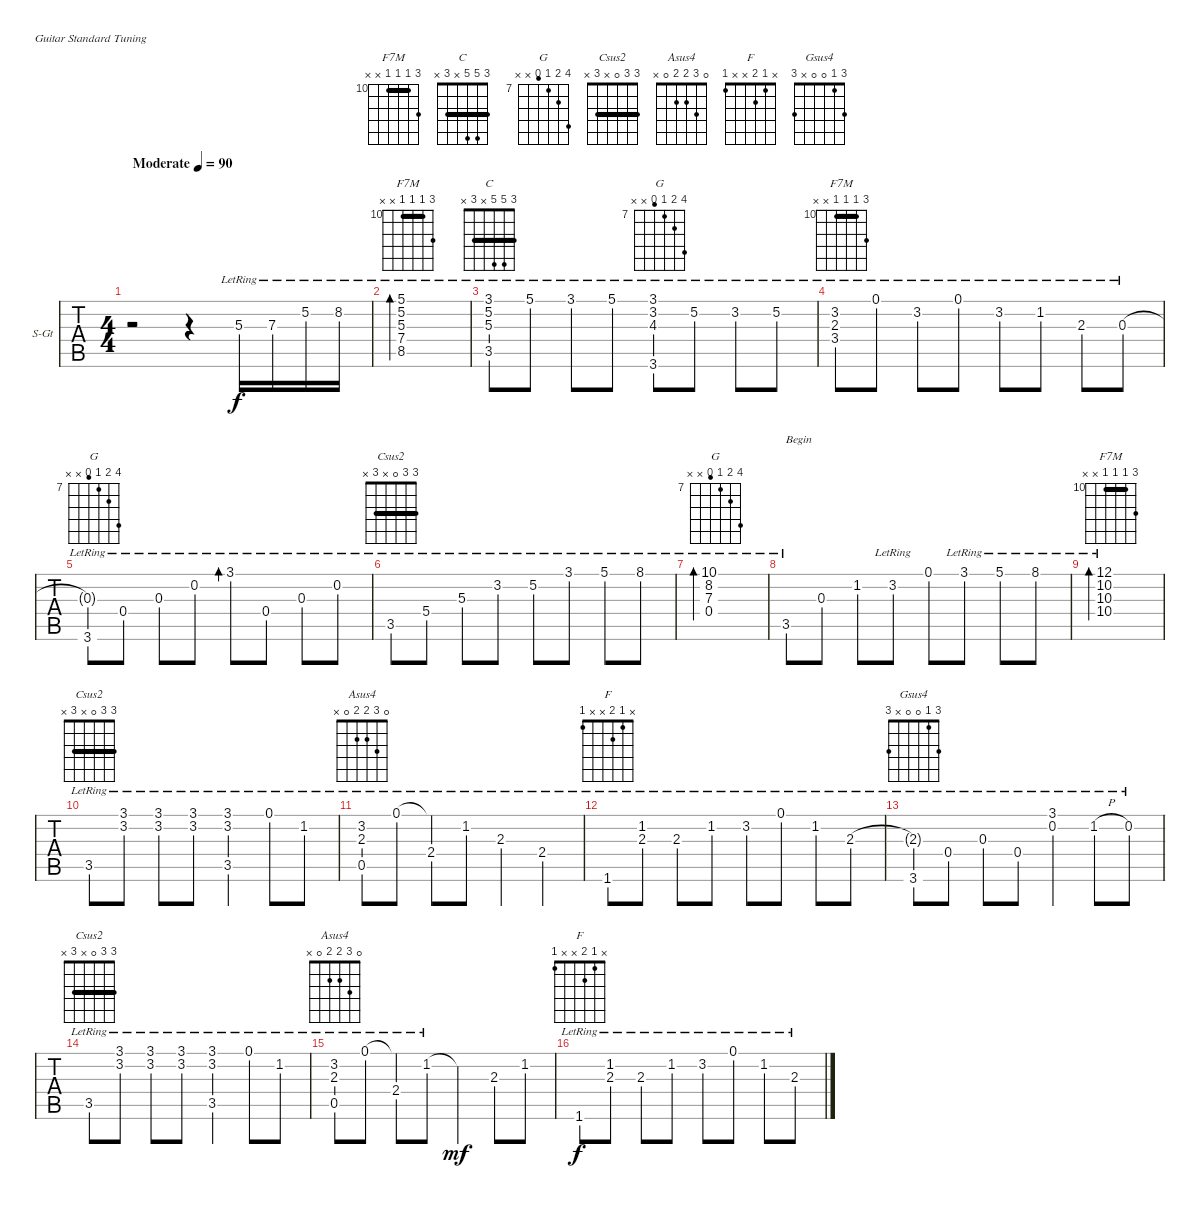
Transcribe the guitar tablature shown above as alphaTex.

\bracketExtendMode groupsimilarinstruments
\firstSystemTrackNameOrientation horizontal
\otherSystemsTrackNameOrientation horizontal
\chordDiagramsInScore
\track ("Òô¹ì 1" "S-Gt") {instrument acousticguitarsteel}
\staff {tabs}
\tuning (E4 B3 G3 D3 A2 E2)
\chord ("F7M" 5 5 5 7 8 x) {firstfret 5 barre (5 5)}
\chord ("C" 3 5 5 x 3 x) {barre 3}
\chord ("G" 3 3 4 x x 3) {barre (3 3)}
\chord ("F7M" 0 1 2 3 x x)
\chord ("G" 3 0 0 0 2 3)
\chord ("Csus2" 3 3 5 5 3 x) {barre (3 3)}
\chord ("G" 10 8 7 6 x x) {firstfret 7}
\chord ("F7M" 12 10 10 10 x x) {firstfret 10 barre (10 10)}
\chord ("Csus2" 3 3 0 x 3 x) {barre 3}
\chord ("Asus4" 0 3 2 2 0 x)
\chord ("F" x 1 2 x x 1)
\chord ("Gsus4" 3 1 0 0 x 3)
\ts (4 4)
\beaming (8 2 2 2 2)
\tempo (90 "Moderate")
\clef g2
\ks c
r.2{dy f instrument acousticguitarsteel} r.4 5.3{lr}.16 7.3{lr}.16 5.2{lr}.16 8.2{lr}.16 |
(5.1{lr} 5.2{lr} 5.3{lr} 7.4{lr} 8.5{lr}).1{bd 120 ch "F7M"} |
(3.1{lr} 5.2{lr} 5.3{lr} 3.5{lr}).8{ch "C"} 5.1{lr}.8 3.1{lr}.8 5.1{lr}.8 (3.1{lr} 3.2{lr} 4.3{lr} 3.6{lr}).8{ch "G"} 5.2{lr}.8 3.2{lr}.8 5.2{lr}.8 |
(3.2{lr} 2.3{lr} 3.4{lr}).8{ch "F7M"} 0.1{lr}.8 3.2{lr}.8 0.1{lr}.8 3.2{lr}.8 1.2{lr}.8 2.3{lr}.8 0.3{lr}.8 |
(0.3{lr t} 3.6{lr}).8{ch "G"} 0.4{lr}.8 0.3{lr}.8 0.2{lr}.8 3.1{lr}.8{bd 240} 0.4{lr}.8 0.3{lr}.8 0.2{lr}.8 |
3.5{lr}.8{ch "Csus2"} 5.4{lr}.8 5.3{lr}.8 3.2{lr}.8 5.2{lr}.8 3.1{lr}.8 5.1{lr}.8 8.1{lr}.8 |
(10.1{lr} 8.2{lr} 7.3{lr} 0.4{lr}).1{bd 120 ch "G"} |
3.5{lr}.8{txt "Begin"} 0.3.8 1.2.8 3.2{lr}.8 0.1.8 3.1{lr}.8 5.1{lr}.8 8.1{lr}.8 |
(12.1{lr} 10.2{lr} 10.3{lr} 10.4{lr}).1{bd 120 ch "F7M"} |
3.5{lr}.8{ch "Csus2"} (3.1{lr} 3.2{lr}).8 (3.1{lr} 3.2{lr}).8 (3.1{lr} 3.2{lr}).8 (3.1{lr} 3.2{lr} 3.5{lr}).4 0.1{lr}.8 1.2{lr}.8 |
(3.2{lr} 2.3{lr} 0.5{lr}).8{ch "Asus4"} 0.1{lr}.8 (0.1{lr t} 2.4{lr}).8 1.2{lr}.8 2.3{lr}.4 2.4{lr}.4 |
1.6{lr}.8{ch "F"} (1.2{lr} 2.3{lr}).8 2.3{lr}.8 1.2{lr}.8 3.2{lr}.8 0.1{lr}.8 1.2{lr}.8 2.3{lr}.8 |
(2.3{lr t} 3.6{lr}).8{ch "Gsus4"} 0.4{lr}.8 0.3{lr}.8 0.4{lr}.8 (3.1{lr} 0.2{lr}).4 1.2{h lr}.8 0.2{lr}.8 |
3.5{lr}.8{ch "Csus2"} (3.1{lr} 3.2{lr}).8 (3.1{lr} 3.2{lr}).8 (3.1{lr} 3.2{lr}).8 (3.1{lr} 3.2{lr} 3.5{lr}).4 0.1{lr}.8 1.2{lr}.8 |
(3.2{lr} 2.3{lr} 0.5{lr}).8{ch "Asus4"} 0.1{lr}.8 (0.1{lr t} 2.4{lr}).8 1.2{lr}.8 1.2{t}.4{dy mf} 2.3.8 1.2.8 |
1.6{lr}.8{ch "F" dy f} (1.2{lr} 2.3{lr}).8 2.3{lr}.8 1.2{lr}.8 3.2{lr}.8 0.1{lr}.8 1.2{lr}.8 2.3{lr}.8
